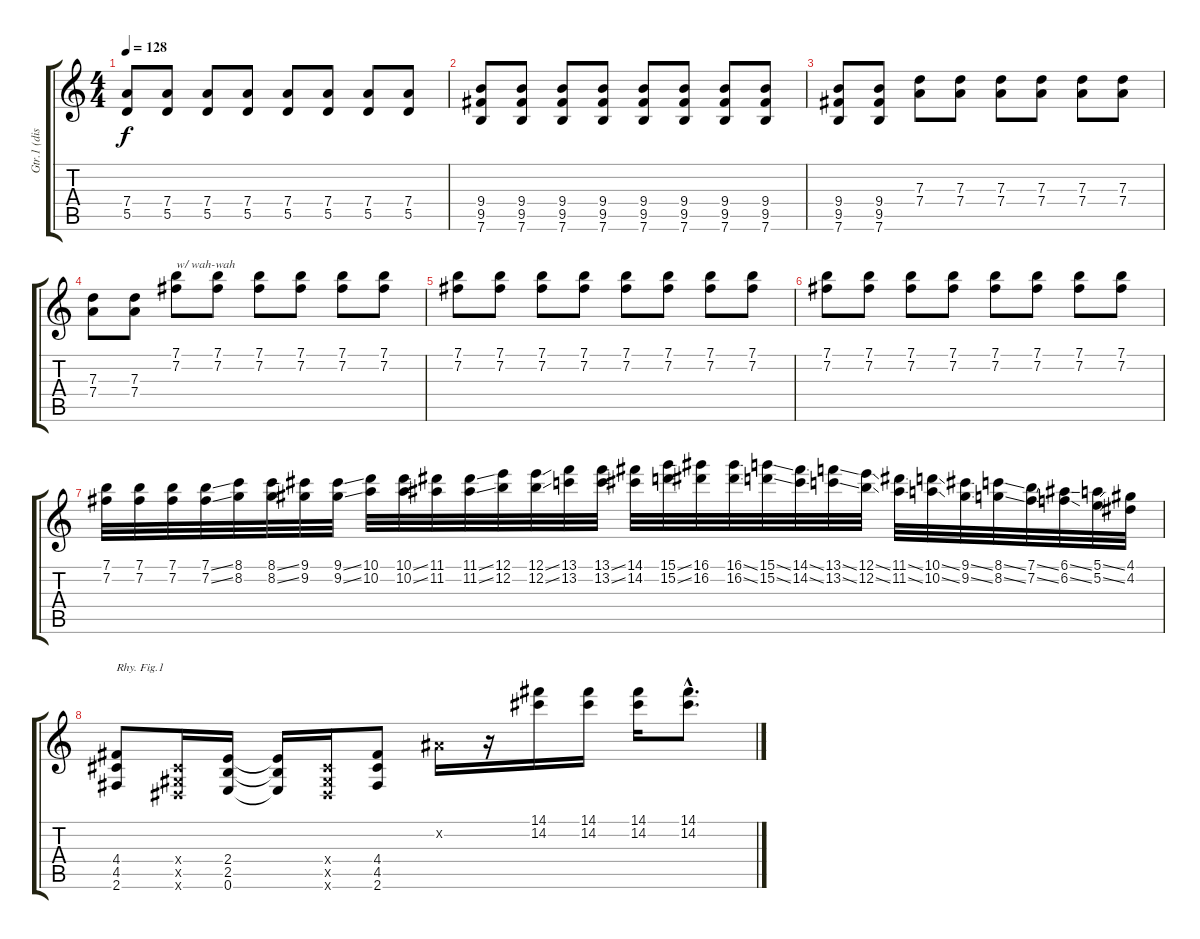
\track ("Gtr.1 (dist.)" "Gtr.1 (dis") {instrument distortionguitar}
\staff {score tabs}
\tuning (E4 B3 G3 D3 A2 E2) {hide}
\ts (4 4)
\tempo 128
\clef g2
\ks c
(7.4{t} 5.5{t}).8{dy f} (7.4 5.5).8 (7.4 5.5).8 (7.4 5.5).8 (7.4 5.5).8 (7.4 5.5).8 (7.4 5.5).8 (7.4 5.5).8 |
(9.4 9.5 7.6).8 (9.4 9.5 7.6).8 (9.4 9.5 7.6).8 (9.4 9.5 7.6).8 (9.4 9.5 7.6).8 (9.4 9.5 7.6).8 (9.4 9.5 7.6).8 (9.4 9.5 7.6).8 |
(9.4 9.5 7.6).8 (9.4 9.5 7.6).8 (7.3 7.4).8 (7.3 7.4).8 (7.3 7.4).8 (7.3 7.4).8 (7.3 7.4).8 (7.3 7.4).8 |
(7.3 7.4).8 (7.3 7.4).8 (7.1 7.2).8{txt "w/ wah-wah"} (7.1 7.2).8 (7.1 7.2).8 (7.1 7.2).8 (7.1 7.2).8 (7.1 7.2).8 |
(7.1 7.2).8 (7.1 7.2).8 (7.1 7.2).8 (7.1 7.2).8 (7.1 7.2).8 (7.1 7.2).8 (7.1 7.2).8 (7.1 7.2).8 |
(7.1 7.2).8 (7.1 7.2).8 (7.1 7.2).8 (7.1 7.2).8 (7.1 7.2).8 (7.1 7.2).8 (7.1 7.2).8 (7.1 7.2).8 |
(7.1 7.2).32 (7.1 7.2).32 (7.1 7.2).32 (7.1{ss} 7.2{ss}).32 (8.1 8.2).32 (8.1{ss} 8.2{ss}).32 (9.1 9.2).32 (9.1{ss} 9.2{ss}).32 (10.1 10.2).32 (10.1{ss} 10.2{ss}).32 (11.1 11.2).32 (11.1{ss} 11.2{ss}).32 (12.1 12.2).32 (12.1{ss} 12.2{ss}).32 (13.1 13.2).32 (13.1{ss} 13.2{ss}).32 (14.1 14.2).32 (15.1{ss} 15.2{ss}).32 (16.1 16.2).32 (16.1{ss} 16.2{ss}).32 (15.1{ss} 15.2{ss}).32 (14.1{ss} 14.2{ss}).32 (13.1{ss} 13.2{ss}).32 (12.1{ss} 12.2{ss}).32 (11.1{ss} 11.2{ss}).32 (10.1{ss} 10.2{ss}).32 (9.1{ss} 9.2{ss}).32 (8.1{ss} 8.2{ss}).32 (7.1{ss} 7.2{ss}).32 (6.1{ss} 6.2{ss}).32 (5.1{ss} 5.2{ss}).32 (4.1 4.2).32 |
(4.4 4.5 2.6).8{txt "Rhy. Fig.1"} (-1.4{x} -1.5{x} -1.6{x}).16 (2.4 2.5 0.6).16 (2.4{t} 2.5{t} 0.6{t}).16 (-1.4{x} -1.5{x} -1.6{x}).16 (4.4 4.5 2.6).8 -1.2{x}.16 r.16 (14.1 14.2).16 (14.1 14.2).16 (14.1 14.2).16 (14.1{hac} 14.2{hac}).8{d}
